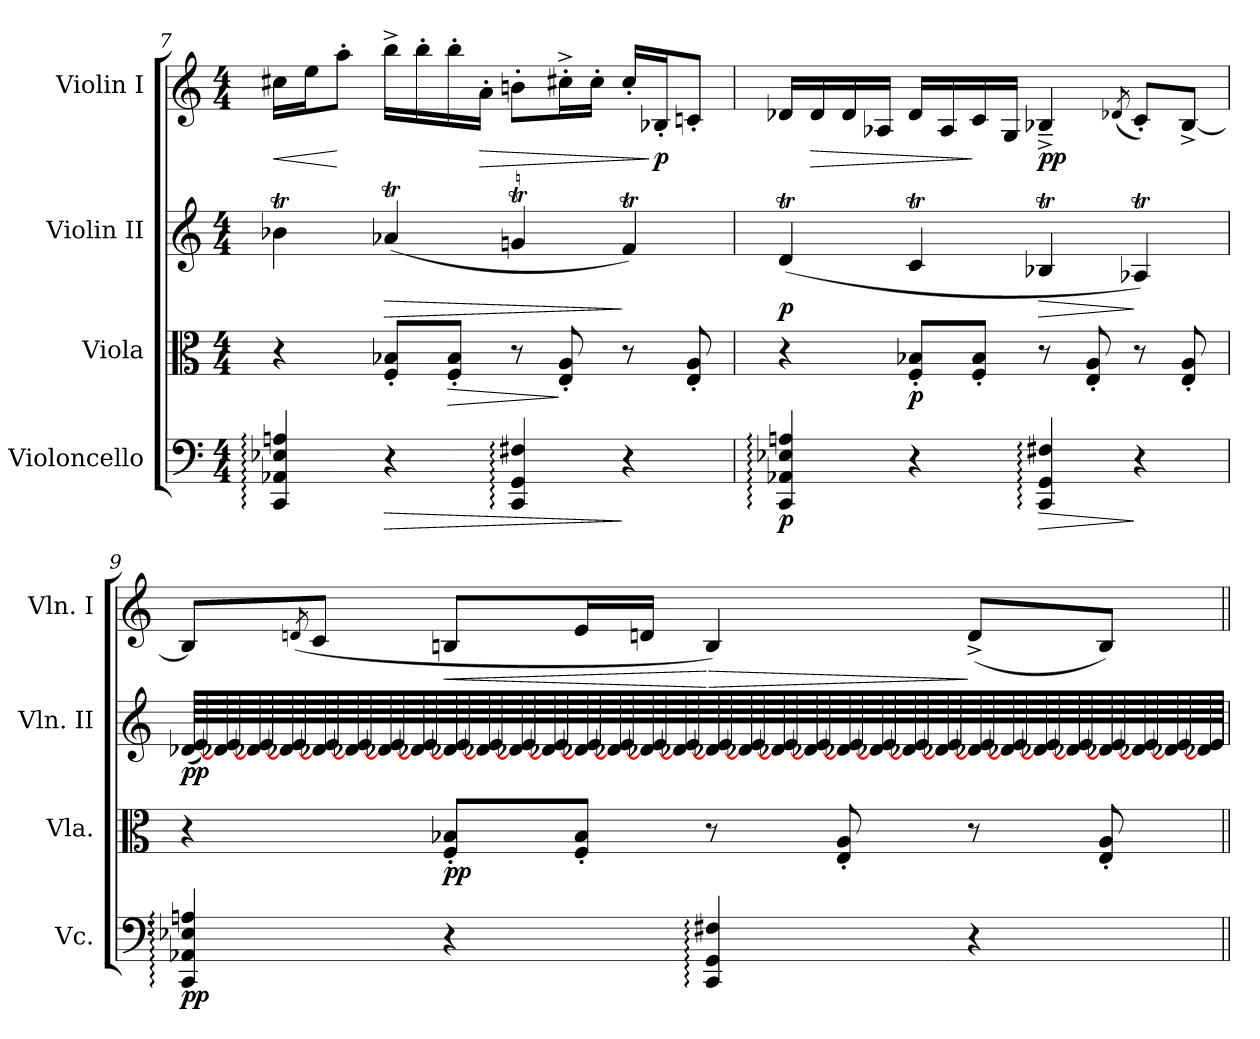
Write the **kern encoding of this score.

**kern	**dynam	**kern	**dynam	**kern	**dynam	**kern	**dynam
*part4	*part4	*part3	*part3	*part2	*part2	*part1	*part1
*staff4	*staff4	*staff3	*staff3	*staff2	*staff2	*staff1	*staff1
*I"Violoncello	*	*I"Viola	*	*I"Violin II	*	*I"Violin I	*
*I'Vc.	*	*I'Vla.	*	*I'Vln. II	*	*I'Vln. I	*
!!LO:LB:g=z
*clefF4	*	*clefC3	*	*clefG2	*	*clefG2	*
*k[]	*	*k[]	*	*k[]	*	*k[]	*
*C:	*	*C:	*	*C:	*	*C:	*
*M4/4	*	*M4/4	*	*M4/4	*	*M4/4	*
=7	=7	=7	=7	=7	=7	=7	=7
!	!	!	!	!	!	!	!LO:HP:b
4CCi/: 4AA-Xi: 4E-Xi: 4Ani:	.	4r	.	4b-XTi\	.	16cc#Xi\LL	<
.	.	.	.	.	.	16eei\J	.
.	.	.	.	.	.	8aa'i\J	[
!	!LO:HP:b	!	!	!	!LO:HP:b	!	!
4r	>	8Fi/' 8B-Xi'L	.	(4a-XTi/	>	16bb^i\LL	.
.	.	.	.	.	.	16bb'i\	.
!	!	!	!LO:HP:b	!	!	!	!
.	.	8Fi/' 8B-i'J	>	.	.	16bb'i\	.
!	!	!	!	!	!	!	!LO:HP:b
.	.	.	.	.	.	16a'i\JJ	>
4CCi/: 4GGi: 4F#Xi:	.	8r	.	4gnTi/	.	8bn'i\L	.
.	.	8Ei/' 8Ai'	]	.	.	16cc#X'^i\L	.
.	.	.	.	.	.	16cc#'i\JJ	.
4r	]	8r	.	4fTi/)	]	16cc#'i/LL	.
.	.	.	.	.	.	16B-X'i/J	] p
.	.	8Ei/' 8Ai'	.	.	.	8cn'i/J	.
=8	=8	=8	=8	=8	=8	=8	=8
4CCi/: 4AA-Xi: 4E-Xi: 4Ani:	p	4r	.	(4dTi/	p	16d-Xi/LL	.
!	!	!	!	!	!	!	!LO:HP:b
.	.	.	.	.	.	16d-i/	>
.	.	.	.	.	.	16d-i/	.
.	.	.	.	.	.	16A-Xi/JJ	.
4r	.	8Fi/' 8B-Xi'L	p	4cTi/	.	16d-i/LL	.
.	.	.	.	.	.	16A-i/	.
.	.	8Fi/' 8B-i'J	.	.	.	16ci/	]
.	.	.	.	.	.	16Gi/JJ	.
!	!LO:HP:b	!	!	!	!LO:HP:b	!	!
4CCi/: 4GGi: 4F#Xi:	>	8r	.	4B-XTi/	>	4B-X~^i/	pp
.	.	8Ei/' 8Ai'	.	.	.	.	.
.	.	.	.	.	.	(8qd-Xi/	.
4r	]	8r	.	4A-XTi/)	]	8c'i/L)	.
.	.	8Ei/' 8Ai'	.	.	.	[<8B-^i/J	.
=9	=9	=9	=9	=9	=9	=9	=9
*	*	*	*	*tremolo	*	*	*
4CCi/: 4AA-Xi: 4E-Xi: 4Ani:	pp	4r	.	(64d-XiLLLL	pp	8B-i/L]	.
.	.	.	.	[<64ei)	.	.	.
.	.	.	.	64d-Xi	.	.	.
.	.	.	.	[<64ei)	.	.	.
.	.	.	.	64d-Xi	.	.	.
.	.	.	.	[<64ei)	.	.	.
.	.	.	.	64d-Xi	.	.	.
.	.	.	.	[<64ei)	.	.	.
.	.	.	.	.	.	(8qdni/	.
.	.	.	.	64d-Xi	.	8ci/J	.
.	.	.	.	[<64ei)	.	.	.
.	.	.	.	64d-Xi	.	.	.
.	.	.	.	[<64ei)	.	.	.
.	.	.	.	64d-Xi	.	.	.
.	.	.	.	[<64ei)	.	.	.
.	.	.	.	64d-Xi	.	.	.
.	.	.	.	[<64ei)	.	.	.
!	!	!	!	!	!	!	!LO:HP:b
4r	.	8Fi/' 8B-Xi'L	pp	64d-Xi	.	8Bni/L	<
.	.	.	.	[<64ei)	.	.	.
.	.	.	.	64d-Xi	.	.	.
.	.	.	.	[<64ei)	.	.	.
.	.	.	.	64d-Xi	.	.	.
.	.	.	.	[<64ei)	.	.	.
.	.	.	.	64d-Xi	.	.	.
.	.	.	.	[<64ei)	.	.	.
.	.	8Fi/' 8B-i'J	.	64d-Xi	.	16ei/L	.
.	.	.	.	[<64ei)	.	.	.
.	.	.	.	64d-Xi	.	.	.
.	.	.	.	[<64ei)	.	.	.
.	.	.	.	64d-Xi	.	16dni/JJ	.
.	.	.	.	[<64ei)	.	.	.
.	.	.	.	64d-Xi	.	.	.
.	.	.	.	[<64ei)	.	.	.
!	!	!	!	!	!	!	!LO:HP:n=1:b
4CCi/: 4GGi: 4F#Xi:	.	8r	.	64d-Xi	.	4Bi/)	[ >
.	.	.	.	[<64ei)	.	.	.
.	.	.	.	64d-Xi	.	.	.
.	.	.	.	[<64ei)	.	.	.
.	.	.	.	64d-Xi	.	.	.
.	.	.	.	[<64ei)	.	.	.
.	.	.	.	64d-Xi	.	.	.
.	.	.	.	[<64ei)	.	.	.
.	.	8Ei/' 8Ai'	.	64d-Xi	.	.	.
.	.	.	.	[<64ei)	.	.	.
.	.	.	.	64d-Xi	.	.	.
.	.	.	.	[<64ei)	.	.	.
.	.	.	.	64d-Xi	.	.	.
.	.	.	.	[<64ei)	.	.	.
.	.	.	.	64d-Xi	.	.	.
.	.	.	.	[<64ei)	.	.	.
4r	.	8r	.	64d-Xi	.	(8d^i/L	]
.	.	.	.	[<64ei)	.	.	.
.	.	.	.	64d-Xi	.	.	.
.	.	.	.	[<64ei)	.	.	.
.	.	.	.	64d-Xi	.	.	.
.	.	.	.	[<64ei)	.	.	.
.	.	.	.	64d-Xi	.	.	.
.	.	.	.	[<64ei)	.	.	.
.	.	8Ei/' 8Ai'	.	64d-Xi	.	8Bi/J)	.
.	.	.	.	[<64ei)	.	.	.
.	.	.	.	64d-Xi	.	.	.
.	.	.	.	[<64ei)	.	.	.
.	.	.	.	64d-Xi	.	.	.
.	.	.	.	[<64ei)	.	.	.
.	.	.	.	64d-Xi	.	.	.
.	.	.	.	64ei)JJJJ	.	.	.
*	*	*	*	*Xtremolo	*	*	*
.	.	.	.	.	.	.	.
.	.	.	.	.	.	.	.
.	.	.	.	.	.	.	.
.	.	.	.	.	.	.	.
.	.	.	.	.	.	.	.
.	.	.	.	.	.	.	.
.	.	.	.	.	.	.	.
.	.	.	.	.	.	.	.
.	.	.	.	.	.	.	.
.	.	.	.	.	.	.	.
.	.	.	.	.	.	.	.
.	.	.	.	.	.	.	.
.	.	.	.	.	.	.	.
.	.	.	.	.	.	.	.
.	.	.	.	.	.	.	.
.	.	.	.	.	.	.	.
.	.	.	.	.	.	.	.
.	.	.	.	.	.	.	.
.	.	.	.	.	.	.	.
.	.	.	.	.	.	.	.
.	.	.	.	.	.	.	.
.	.	.	.	.	.	.	.
.	.	.	.	.	.	.	.
.	.	.	.	.	.	.	.
.	.	.	.	.	.	.	.
.	.	.	.	.	.	.	.
.	.	.	.	.	.	.	.
.	.	.	.	.	.	.	.
.	.	.	.	.	.	.	.
.	.	.	.	.	.	.	.
.	.	.	.	.	.	.	.
.	.	.	.	.	.	.	.
=||	=||	=||	=||	=||	=||	=||	=||
*-	*-	*-	*-	*-	*-	*-	*-
